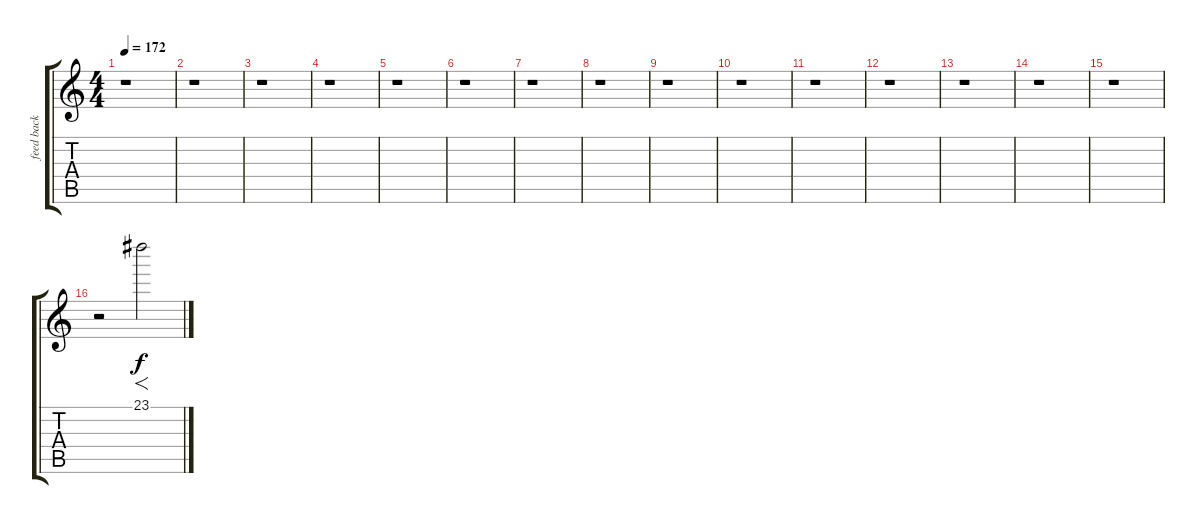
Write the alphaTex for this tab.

\track ("feed back" "feed back") {instrument distortionguitar}
\staff {score tabs}
\tuning (E4 B3 G3 D3 A2 E2) {hide}
\ts (4 4)
\tempo 172
\clef g2
\ks c
r.1{dy f} |
r.1 |
r.1 |
r.1 |
r.1 |
r.1 |
r.1 |
r.1 |
r.1 |
r.1 |
r.1 |
r.1 |
r.1 |
r.1 |
r.1 |
r.2 23.1.2{f}
